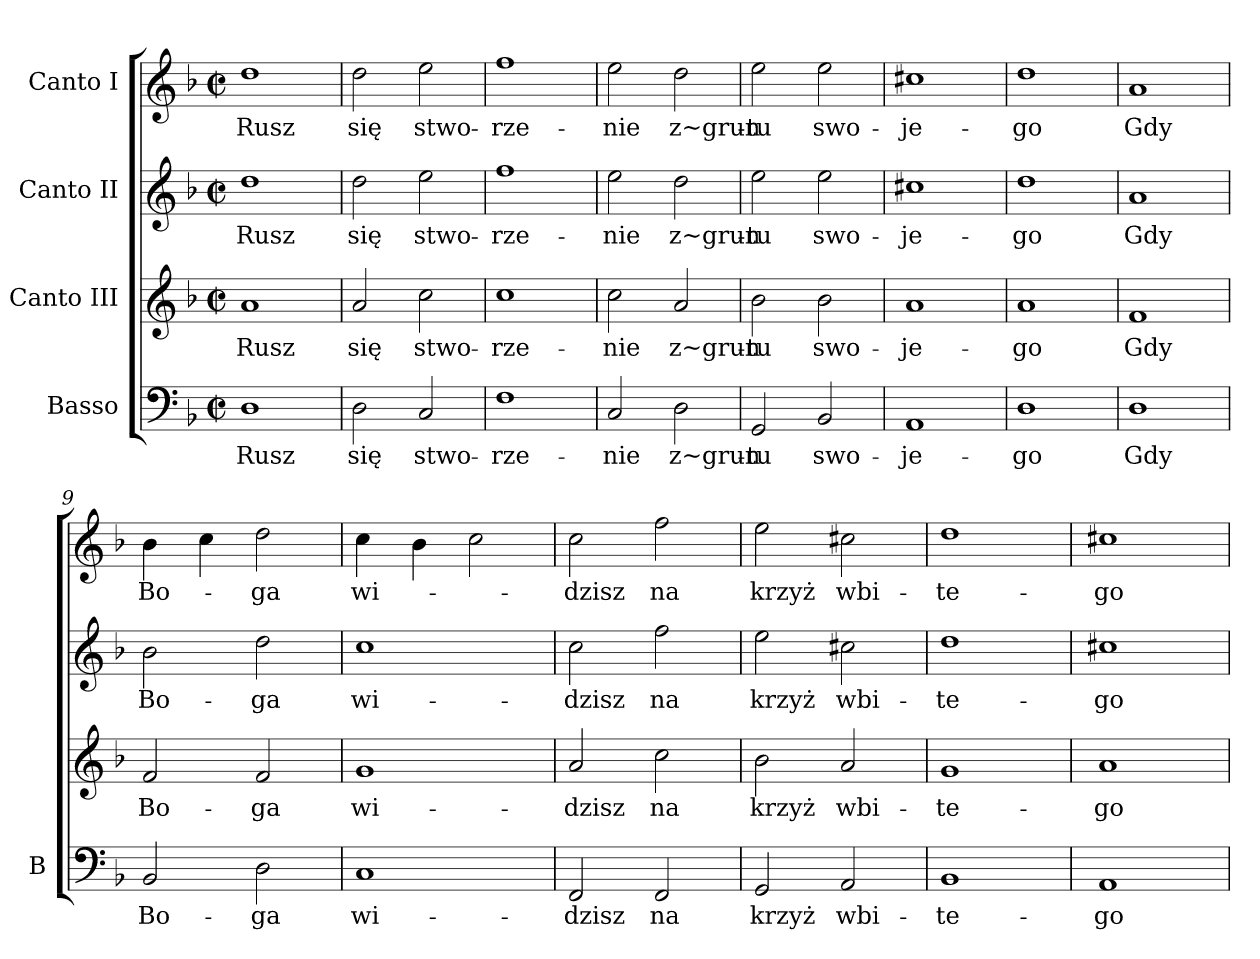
**kern	**text	**kern	**text	**kern	**text	**kern	**text
*part4	*part4	*part3	*part3	*part2	*part2	*part1	*part1
*staff4	*staff4	*staff3	*staff3	*staff2	*staff2	*staff1	*staff1
*I"Basso	*	*I"Canto III	*	*I"Canto II	*	*I"Canto I	*
*I'B	*	*	*	*	*	*	*
*clefF4	*	*clefG2	*	*clefG2	*	*clefG2	*
*k[b-]	*	*k[b-]	*	*k[b-]	*	*k[b-]	*
*M2/2	*	*M2/2	*	*M2/2	*	*M2/2	*
*met(c|)	*	*met(c|)	*	*met(c|)	*	*met(c|)	*
=1	=1	=1	=1	=1	=1	=1	=1
1D	Rusz	1a	Rusz	1dd	Rusz	1dd	Rusz
=2	=2	=2	=2	=2	=2	=2	=2
2D\	się	2a/	się	2dd\	się	2dd\	się
2C/	stwo-	2cc\	stwo-	2ee\	stwo-	2ee\	stwo-
=3	=3	=3	=3	=3	=3	=3	=3
1F	-rze-	1cc	-rze-	1ff	-rze-	1ff	-rze-
=4	=4	=4	=4	=4	=4	=4	=4
2C/	-nie	2cc\	-nie	2ee\	-nie	2ee\	-nie
2D\	z~grun-	2a/	z~grun-	2dd\	z~grun-	2dd\	z~grun-
=5	=5	=5	=5	=5	=5	=5	=5
2GG/	-tu	2b-\	-tu	2ee\	-tu	2ee\	-tu
2BB-/	swo-	2b-\	swo-	2ee\	swo-	2ee\	swo-
=6	=6	=6	=6	=6	=6	=6	=6
1AA	-je-	1a	-je-	1cc#X	-je-	1cc#X	-je-
=7	=7	=7	=7	=7	=7	=7	=7
1D	-go	1a	-go	1dd	-go	1dd	-go
=8	=8	=8	=8	=8	=8	=8	=8
1D	Gdy	1f	Gdy	1a	Gdy	1a	Gdy
=9	=9	=9	=9	=9	=9	=9	=9
2BB-/	Bo-	2f/	Bo-	2b-\	Bo-	4b-\	Bo-
.	.	.	.	.	.	4cc\	.
2D\	-ga	2f/	-ga	2dd\	-ga	2dd\	-ga
=10	=10	=10	=10	=10	=10	=10	=10
1C	wi-	1g	wi-	1cc	wi-	4cc\	wi-
.	.	.	.	.	.	4b-\	.
.	.	.	.	.	.	2cc\	.
=11	=11	=11	=11	=11	=11	=11	=11
2FF/	-dzisz	2a/	-dzisz	2cc\	-dzisz	2cc\	-dzisz
2FF/	na	2cc\	na	2ff\	na	2ff\	na
=12	=12	=12	=12	=12	=12	=12	=12
2GG/	krzyż	2b-\	krzyż	2ee\	krzyż	2ee\	krzyż
2AA/	wbi-	2a/	wbi-	2cc#X\	wbi-	2cc#X\	wbi-
=13	=13	=13	=13	=13	=13	=13	=13
1BB-	-te-	1g	-te-	1dd	-te-	1dd	-te-
=14	=14	=14	=14	=14	=14	=14	=14
1AA	-go	1a	-go	1cc#X	-go	1cc#X	-go
=	=	=	=	=	=	=	=
*-	*-	*-	*-	*-	*-	*-	*-
